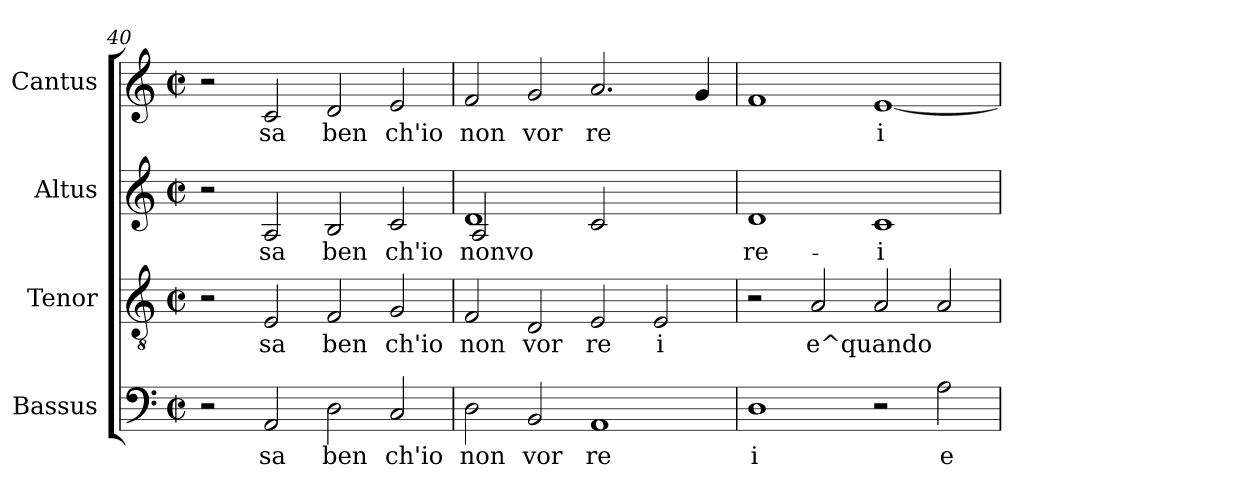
**kern	**text	**kern	**text	**kern	**text	**kern	**text
*part4	*part4	*part3	*part3	*part2	*part2	*part1	*part1
*staff4	*staff4	*staff3	*staff3	*staff2	*staff2	*staff1	*staff1
*I"Bassus	*	*I"Tenor	*	*I"Altus	*	*I"Cantus	*
*clefF4	*	*clefGv2	*	*clefG2	*	*clefG2	*
*k[]	*	*k[]	*	*k[]	*	*k[]	*
*C:	*	*C:	*	*C:	*	*C:	*
*M2/2	*	*M2/2	*	*M2/2	*	*M2/2	*
*met(c|)	*	*met(c|)	*	*met(c|)	*	*met(c|)	*
=40	=40	=40	=40	=40	=40	=40	=40
2r	.	2r	.	2r	.	2r	.
!	!LO:LY:b:cj	!	!LO:LY:b:cj	!	!LO:LY:b:cj	!	!LO:LY:b:cj
2AA/	sa	2E/	sa	2A/	sa	2c/	sa
!	!LO:LY:b:cj	!	!LO:LY:b:cj	!	!LO:LY:b:cj	!	!LO:LY:b:cj
2D\	ben	2F/	ben	2B/	ben	2d/	ben
!	!LO:LY:b:cj	!	!LO:LY:b:cj	!	!LO:LY:b:cj	!	!LO:LY:b:cj
2C/	ch'io	2G/	ch'io	2c/	ch'io	2e/	ch'io
=41	=41	=41	=41	=41	=41	=41	=41
!	!LO:LY:b:cj	!	!LO:LY:b:cj	!	!LO:LY:b:cj	!	!LO:LY:b:cj
*	*	*	*	*^	*	*	*
2D\	non	2F/	non	1d	2A/	nonvo	2f/	non
!	!LO:LY:b:cj	!	!LO:LY:b:cj	!	!	!	!	!LO:LY:b:cj
2BB/	vor	2D/	vor	.	2ryy	.	2g/	vor
!	!LO:LY:b:cj	!	!LO:LY:b:cj	!	!	!LO:LY:b:cj	!	!LO:LY:b:cj
1AA	re	2E/	re	2c/	1ryy	.	2.a/	re
!	!	!	!LO:LY:b:cj	!	!	!	!	!
.	.	2E/	i	2ryy	.	.	.	.
!	!	!	!	!	!	!	!	!LO:LY:b:cj
.	.	.	.	.	.	.	4g/	.
*	*	*	*	*v	*v	*	*	*
=42	=42	=42	=42	=42	=42	=42	=42
!	!LO:LY:b:cj	!	!	!	!LO:LY:b:cj	!	!LO:LY:b:cj
1D	i	2r	.	1d	re-	1f	.
!	!	!	!LO:LY:b:cj	!	!	!	!
.	.	2A/	e^quando	.	.	.	.
!	!	!	!LO:LY:b:cj	!	!LO:LY:b:cj	!	!LO:LY:b:cj
2r	.	2A/	.	1c	-i	[<1e	i
!	!LO:LY:b:cj	!	!LO:LY:b:cj	!	!	!	!
2A\	e	2A/	.	.	.	.	.
=	=	=	=	=	=	=	=
*-	*-	*-	*-	*-	*-	*-	*-
